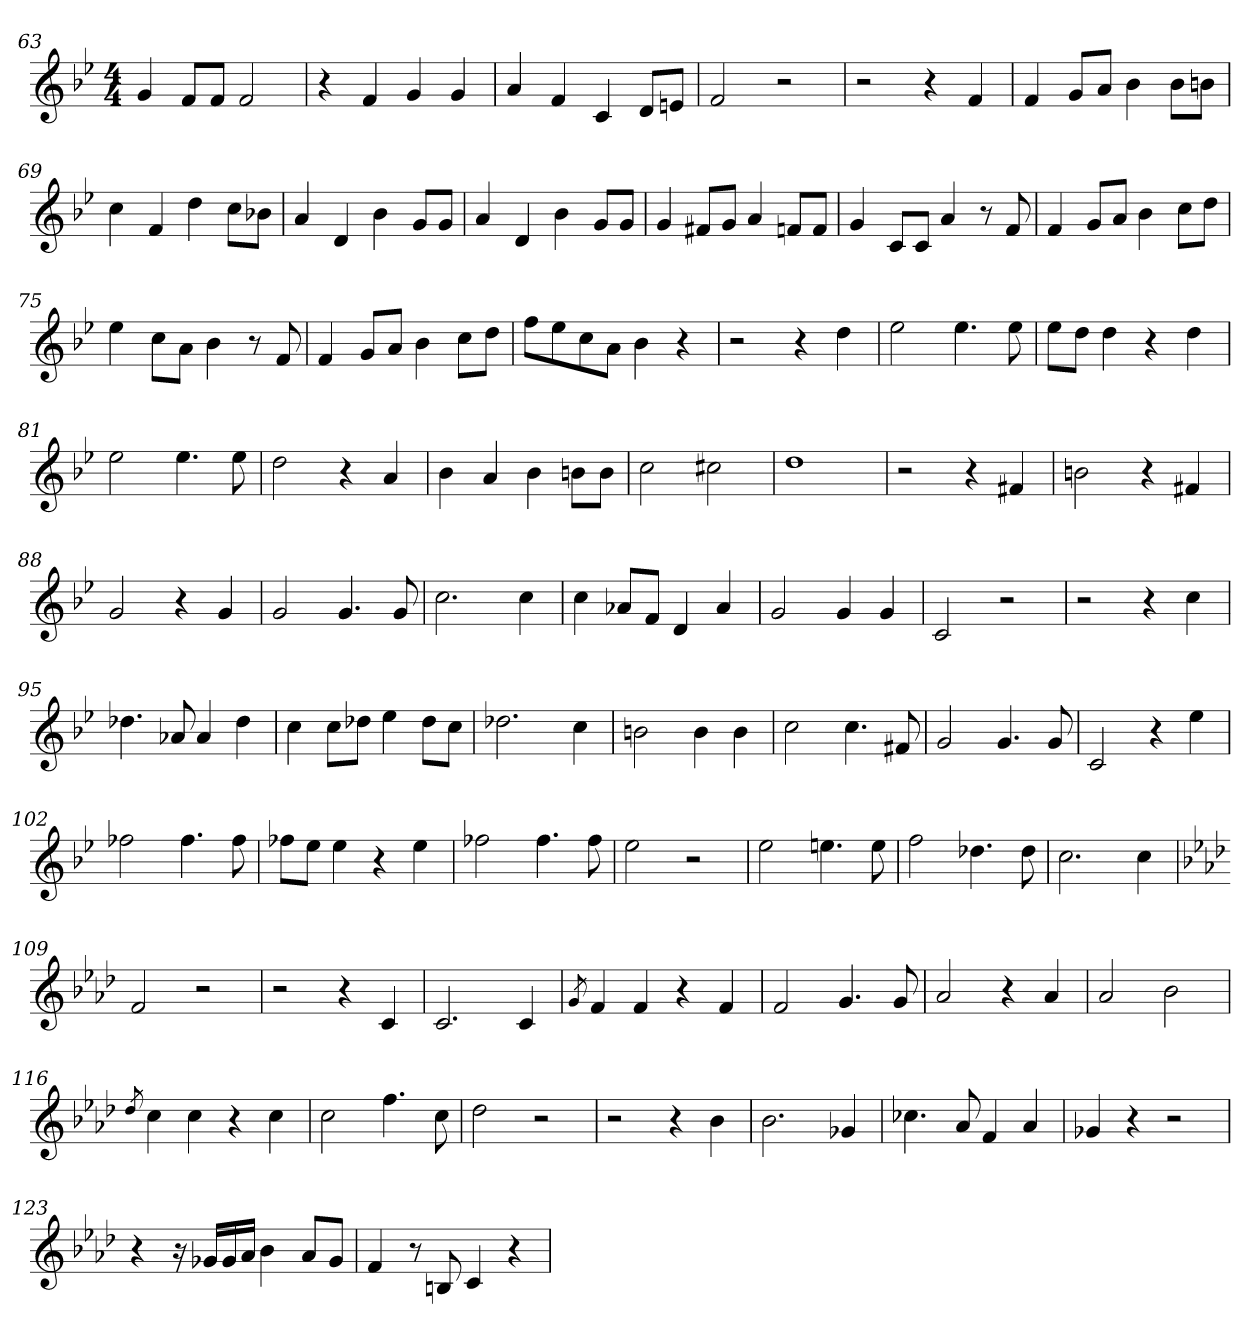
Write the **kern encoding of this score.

**kern
*part1
*staff1
*clefG2
*k[b-e-]
*M4/4
=63
4g/
8f/L
8f/J
2f/
=64
4r
4f/
4g/
4g/
!!LO:LB:g=z
=65
4a/
4f/
4c/
8d/L
8en/J
=66
2f/
2r
=67
2r
4r
4f/
=68
4f/
8g/L
8a/J
4b-\
8b-\L
8bn\J
=69
4cc\
4f/
4dd\
8cc\L
8b-X\J
=70
4a/
4d/
4b-\
8g/L
8g/J
=71
4a/
4d/
4b-\
8g/L
8g/J
=72
4g/
8f#X/L
8g/J
4a/
8fn/L
8f/J
!!LO:LB:g=z
=73
4g/
8c/L
8c/J
4a/
8r
8f/
=74
4f/
8g/L
8a/J
4b-\
8cc\L
8dd\J
=75
4ee-\
8cc\L
8a\J
4b-\
8r
8f/
=76
4f/
8g/L
8a/J
4b-\
8cc\L
8dd\J
=77
8ff\L
8ee-\
8cc\
8a\J
4b-\
4r
=78
2r
4r
4dd\
=79
2ee-\
4.ee-\
8ee-\
=80
8ee-\L
8dd\J
4dd\
4r
4dd\
!!LO:LB:g=z
=81
2ee-\
4.ee-\
8ee-\
=82
2dd\
4r
4a/
=83
4b-\
4a/
4b-\
8bn\L
8b\J
=84
2cc\
2cc#X\
=85
1dd
=86
2r
4r
4f#X/
=87
2bn\
4r
4f#X/
=88
2g/
4r
4g/
=89
2g/
4.g/
8g/
=90
2.cc\
4cc\
=91
4cc\
8a-X/L
8f/J
4d/
4a-/
!!LO:LB:g=z
=92
2g/
4g/
4g/
=93
2c/
2r
=94
2r
4r
4cc\
=95
4.dd-X\
8a-X/
4a-/
4dd-\
=96
4cc\
8cc\L
8dd-X\J
4ee-\
8dd-\L
8cc\J
=97
2.dd-X\
4cc\
=98
2bn\
4b\
4b\
=99
2cc\
4.cc\
8f#X/
=100
2g/
4.g/
8g/
=101
2c/
4r
4ee-\
!!LO:PB:g=z
=102
2ff-X\
4.ff-\
8ff-\
=103
8ff-X\L
8ee-\J
4ee-\
4r
4ee-\
=104
2ff-X\
4.ff-\
8ff-\
=105
2ee-\
2r
=106
2ee-\
4.een\
8ee\
=107
2ff\
4.dd-X\
8dd-\
=108
2.cc\
4cc\
=109
*k[b-e-a-d-]
2f/
2r
=110
2r
4r
4c/
=111
2.c/
4c/
!!LO:LB:g=z
=112
8qg/
4f/
4f/
4r
4f/
=113
2f/
4.g/
8g/
=114
2a-/
4r
4a-/
=115
2a-/
2b-\
=116
8qdd-/
4cc\
4cc\
4r
4cc\
=117
2cc\
4.ff\
8cc\
=118
2dd-\
2r
=119
2r
4r
4b-\
=120
2.b-\
4g-X/
=121
4.cc-X\
8a-/
4f/
4a-/
!!LO:LB:g=z
=122
4g-X/
4r
2r
=123
4r
16r
16g-X/LL
16g-/
16a-/JJ
4b-\
8a-/L
8g-/J
=124
4f/
8r
8Bn/
4c/
4r
=
*-
